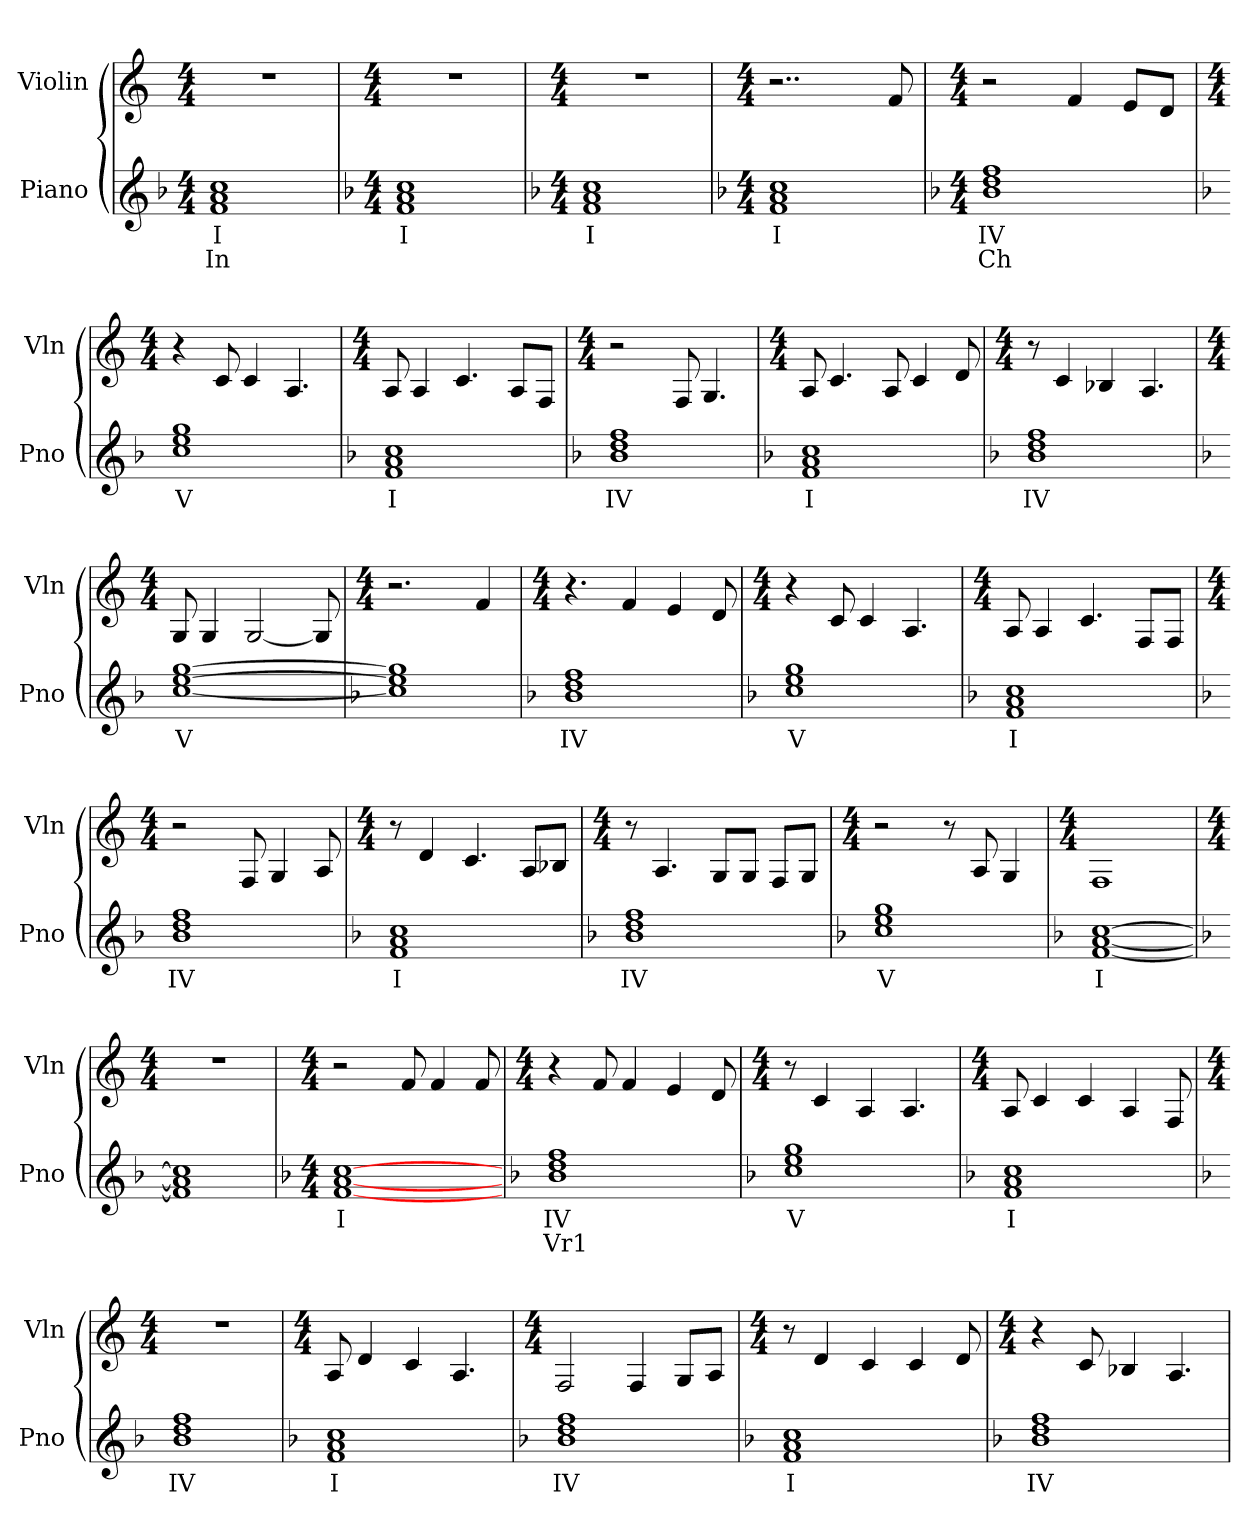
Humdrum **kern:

**kern	**text	**text	**kern
*part2	*part2	*part2	*part1
*staff2	*staff2	*staff2	*staff1
*I"Piano	*	*	*I"Violin
*I'Pno	*	*	*I'Vln
*k[b-]	*	*	*
*F:	*	*	*
*M4/4	*	*	*M4/4
=	=	=	=
1f 1a 1cc	I	In	1r
=	=	=	=
*k[b-]	*	*	*
*F:	*	*	*
*M4/4	*	*	*M4/4
1f 1a 1cc	I	.	1r
=	=	=	=
*k[b-]	*	*	*
*F:	*	*	*
*M4/4	*	*	*M4/4
1f 1a 1cc	I	.	1r
=	=	=	=
*k[b-]	*	*	*
*F:	*	*	*
*M4/4	*	*	*M4/4
1f 1a 1cc	I	.	2..r
.	.	.	8f
=	=	=	=
*k[b-]	*	*	*
*F:	*	*	*
*M4/4	*	*	*M4/4
1b- 1dd 1ff	IV	Ch	2r
.	.	.	4f
.	.	.	8eL
.	.	.	8dJ
=	=	=	=
*k[b-]	*	*	*
*F:	*	*	*
*	*	*	*M4/4
1cc 1ee 1gg	V	.	4r
.	.	.	8c
.	.	.	4c
.	.	.	4.A
=	=	=	=
*k[b-]	*	*	*
*F:	*	*	*
*	*	*	*M4/4
1f 1a 1cc	I	.	8A
.	.	.	4A
.	.	.	4.c
.	.	.	8AL
.	.	.	8FJ
=	=	=	=
*k[b-]	*	*	*
*F:	*	*	*
*	*	*	*M4/4
1b- 1dd 1ff	IV	.	2r
.	.	.	8F
.	.	.	4.G
=	=	=	=
*k[b-]	*	*	*
*F:	*	*	*
*	*	*	*M4/4
1f 1a 1cc	I	.	8A
.	.	.	4.c
.	.	.	8A
.	.	.	4c
.	.	.	8d
=	=	=	=
*k[b-]	*	*	*
*F:	*	*	*
*	*	*	*M4/4
1b- 1dd 1ff	IV	.	8r
.	.	.	4c
.	.	.	4B-X
.	.	.	4.A
=	=	=	=
*k[b-]	*	*	*
*F:	*	*	*
*	*	*	*M4/4
[1cc [1ee [1gg	V	.	8G
.	.	.	4G
.	.	.	[2G
.	.	.	8G]
=	=	=	=
*k[b-]	*	*	*
*F:	*	*	*
*	*	*	*M4/4
1cc] 1ee] 1gg]	.	.	2.r
.	.	.	4f
=	=	=	=
*k[b-]	*	*	*
*F:	*	*	*
*	*	*	*M4/4
1b- 1dd 1ff	IV	.	4.r
.	.	.	4f
.	.	.	4e
.	.	.	8d
=	=	=	=
*k[b-]	*	*	*
*F:	*	*	*
*	*	*	*M4/4
1cc 1ee 1gg	V	.	4r
.	.	.	8c
.	.	.	4c
.	.	.	4.A
=	=	=	=
*k[b-]	*	*	*
*F:	*	*	*
*	*	*	*M4/4
1f 1a 1cc	I	.	8A
.	.	.	4A
.	.	.	4.c
.	.	.	8FL
.	.	.	8FJ
=	=	=	=
*k[b-]	*	*	*
*F:	*	*	*
*	*	*	*M4/4
1b- 1dd 1ff	IV	.	2r
.	.	.	8F
.	.	.	4G
.	.	.	8A
=	=	=	=
*k[b-]	*	*	*
*F:	*	*	*
*	*	*	*M4/4
1f 1a 1cc	I	.	8r
.	.	.	4d
.	.	.	4.c
.	.	.	8AL
.	.	.	8B-XJ
=	=	=	=
*k[b-]	*	*	*
*F:	*	*	*
*	*	*	*M4/4
1b- 1dd 1ff	IV	.	8r
.	.	.	4.A
.	.	.	8GL
.	.	.	8GJ
.	.	.	8FL
.	.	.	8GJ
=	=	=	=
*k[b-]	*	*	*
*F:	*	*	*
*	*	*	*M4/4
1cc 1ee 1gg	V	.	2r
.	.	.	8r
.	.	.	8A
.	.	.	4G
=	=	=	=
*k[b-]	*	*	*
*F:	*	*	*
*	*	*	*M4/4
[1f [1a [1cc	I	.	1F
=	=	=	=
*k[b-]	*	*	*
*F:	*	*	*
*	*	*	*M4/4
1f] 1a] 1cc]	.	.	1r
=	=	=	=
*k[b-]	*	*	*
*F:	*	*	*
*M4/4	*	*	*M4/4
[1f [1a [1cc	I	.	2r
.	.	.	8f
.	.	.	4f
.	.	.	8f
=	=	=	=
*k[b-]	*	*	*
*F:	*	*	*
*	*	*	*M4/4
1b- 1dd 1ff	IV	Vr1	4r
.	.	.	8f
.	.	.	4f
.	.	.	4e
.	.	.	8d
=	=	=	=
*k[b-]	*	*	*
*F:	*	*	*
*	*	*	*M4/4
1cc 1ee 1gg	V	.	8r
.	.	.	4c
.	.	.	4A
.	.	.	4.A
=	=	=	=
*k[b-]	*	*	*
*F:	*	*	*
*	*	*	*M4/4
1f 1a 1cc	I	.	8A
.	.	.	4c
.	.	.	4c
.	.	.	4A
.	.	.	8F
=	=	=	=
*k[b-]	*	*	*
*F:	*	*	*
*	*	*	*M4/4
1b- 1dd 1ff	IV	.	1r
=	=	=	=
*k[b-]	*	*	*
*F:	*	*	*
*	*	*	*M4/4
1f 1a 1cc	I	.	8A
.	.	.	4d
.	.	.	4c
.	.	.	4.A
=	=	=	=
*k[b-]	*	*	*
*F:	*	*	*
*	*	*	*M4/4
1b- 1dd 1ff	IV	.	2F
.	.	.	4F
.	.	.	8GL
.	.	.	8AJ
=	=	=	=
*k[b-]	*	*	*
*F:	*	*	*
*	*	*	*M4/4
1f 1a 1cc	I	.	8r
.	.	.	4d
.	.	.	4c
.	.	.	4c
.	.	.	8d
=	=	=	=
*k[b-]	*	*	*
*F:	*	*	*
*	*	*	*M4/4
1b- 1dd 1ff	IV	.	4r
.	.	.	8c
.	.	.	4B-X
.	.	.	4.A
=	=	=	=
*-	*-	*-	*-
